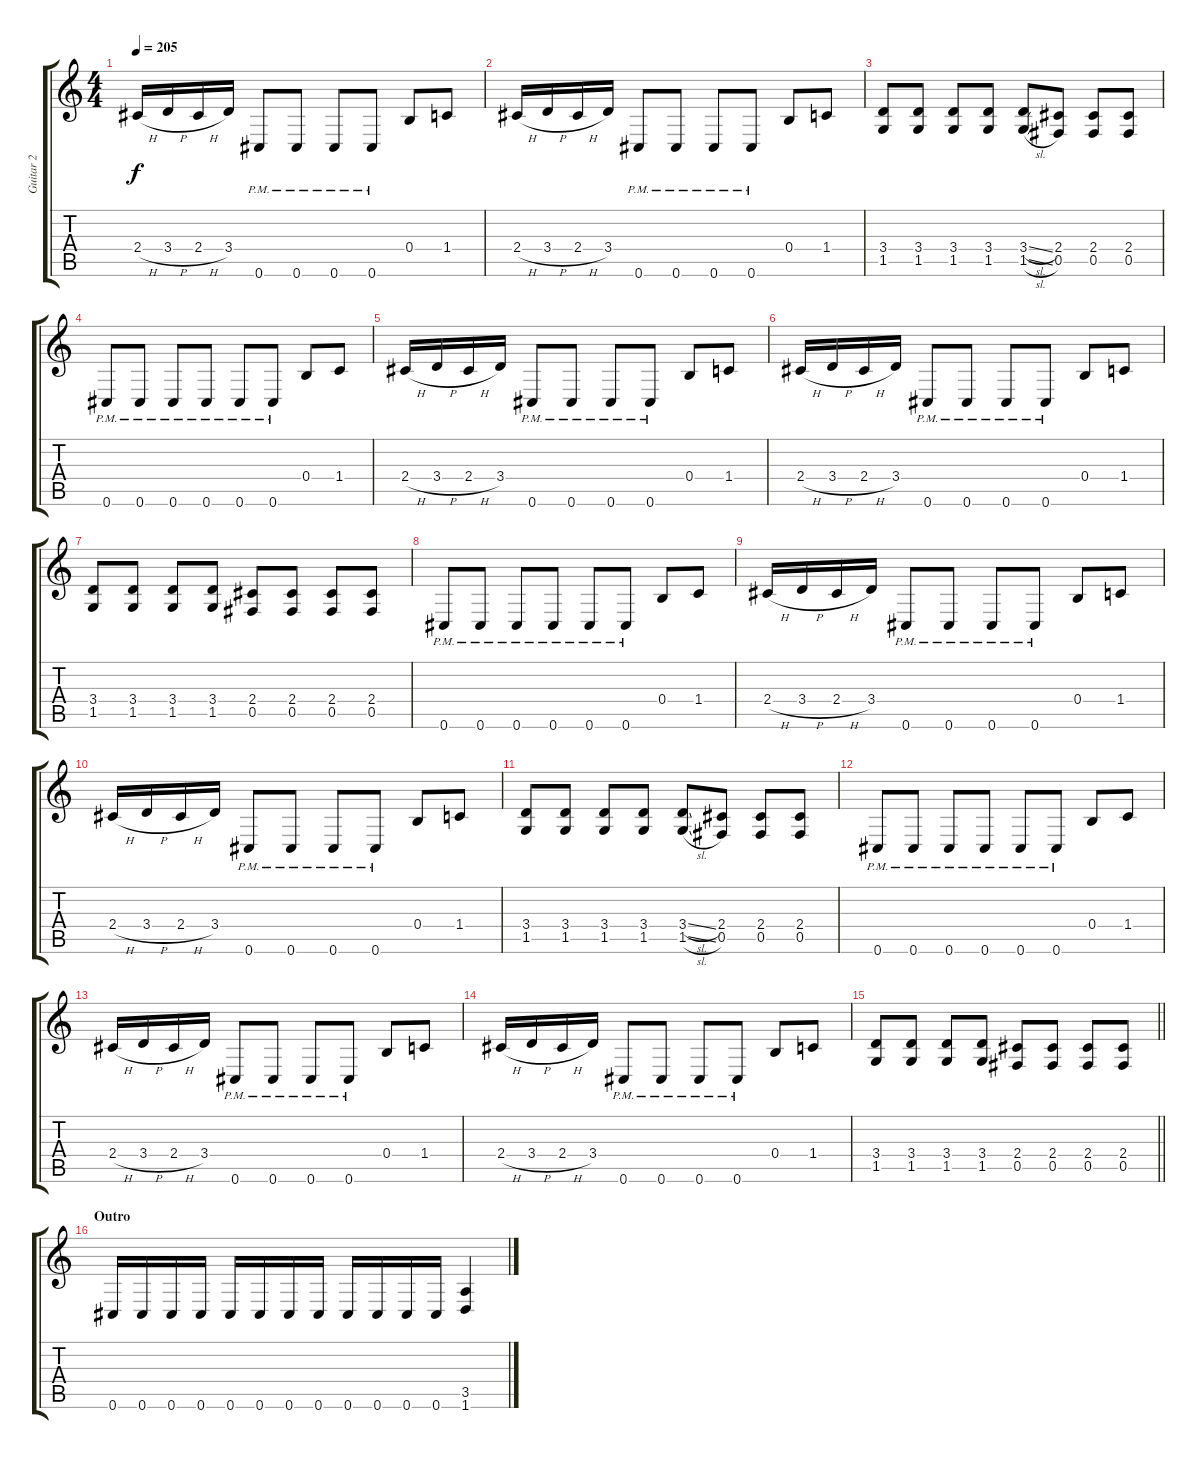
\track ("Guitar 2" "Guitar 2") {instrument distortionguitar}
\staff {score tabs}
\tuning (Db4 Ab3 E3 B2 Gb2 Db2) {hide}
\ts (4 4)
\tempo 205
\clef g2
\ks c
2.4{h}.16{dy f} 3.4{h}.16 2.4{h}.16 3.4.16 0.6{pm}.8 0.6{pm}.8 0.6{pm}.8 0.6{pm}.8 0.4.8 1.4.8 |
2.4{h}.16 3.4{h}.16 2.4{h}.16 3.4.16 0.6{pm}.8 0.6{pm}.8 0.6{pm}.8 0.6{pm}.8 0.4.8 1.4.8 |
(3.4 1.5).8 (3.4 1.5).8 (3.4 1.5).8 (3.4 1.5).8 (3.4{sl} 1.5{sl}).8 (2.4 0.5).8 (2.4 0.5).8 (2.4 0.5).8 |
0.6{pm}.8 0.6{pm}.8 0.6{pm}.8 0.6{pm}.8 0.6{pm}.8 0.6{pm}.8 0.4.8 1.4.8 |
2.4{h}.16 3.4{h}.16 2.4{h}.16 3.4.16 0.6{pm}.8 0.6{pm}.8 0.6{pm}.8 0.6{pm}.8 0.4.8 1.4.8 |
2.4{h}.16 3.4{h}.16 2.4{h}.16 3.4.16 0.6{pm}.8 0.6{pm}.8 0.6{pm}.8 0.6{pm}.8 0.4.8 1.4.8 |
(3.4 1.5).8 (3.4 1.5).8 (3.4 1.5).8 (3.4 1.5).8 (2.4 0.5).8 (2.4 0.5).8 (2.4 0.5).8 (2.4 0.5).8 |
0.6{pm}.8 0.6{pm}.8 0.6{pm}.8 0.6{pm}.8 0.6{pm}.8 0.6{pm}.8 0.4.8 1.4.8 |
2.4{h}.16 3.4{h}.16 2.4{h}.16 3.4.16 0.6{pm}.8 0.6{pm}.8 0.6{pm}.8 0.6{pm}.8 0.4.8 1.4.8 |
2.4{h}.16 3.4{h}.16 2.4{h}.16 3.4.16 0.6{pm}.8 0.6{pm}.8 0.6{pm}.8 0.6{pm}.8 0.4.8 1.4.8 |
(3.4 1.5).8 (3.4 1.5).8 (3.4 1.5).8 (3.4 1.5).8 (3.4{sl} 1.5{sl}).8 (2.4 0.5).8 (2.4 0.5).8 (2.4 0.5).8 |
0.6{pm}.8 0.6{pm}.8 0.6{pm}.8 0.6{pm}.8 0.6{pm}.8 0.6{pm}.8 0.4.8 1.4.8 |
2.4{h}.16 3.4{h}.16 2.4{h}.16 3.4.16 0.6{pm}.8 0.6{pm}.8 0.6{pm}.8 0.6{pm}.8 0.4.8 1.4.8 |
2.4{h}.16 3.4{h}.16 2.4{h}.16 3.4.16 0.6{pm}.8 0.6{pm}.8 0.6{pm}.8 0.6{pm}.8 0.4.8 1.4.8 |
\barLineRight lightlight
(3.4 1.5).8 (3.4 1.5).8 (3.4 1.5).8 (3.4 1.5).8 (2.4 0.5).8 (2.4 0.5).8 (2.4 0.5).8 (2.4 0.5).8 |
\section ("" "Outro")
0.6.16 0.6.16 0.6.16 0.6.16 0.6.16 0.6.16 0.6.16 0.6.16 0.6.16 0.6.16 0.6.16 0.6.16 (3.5 1.6).4
